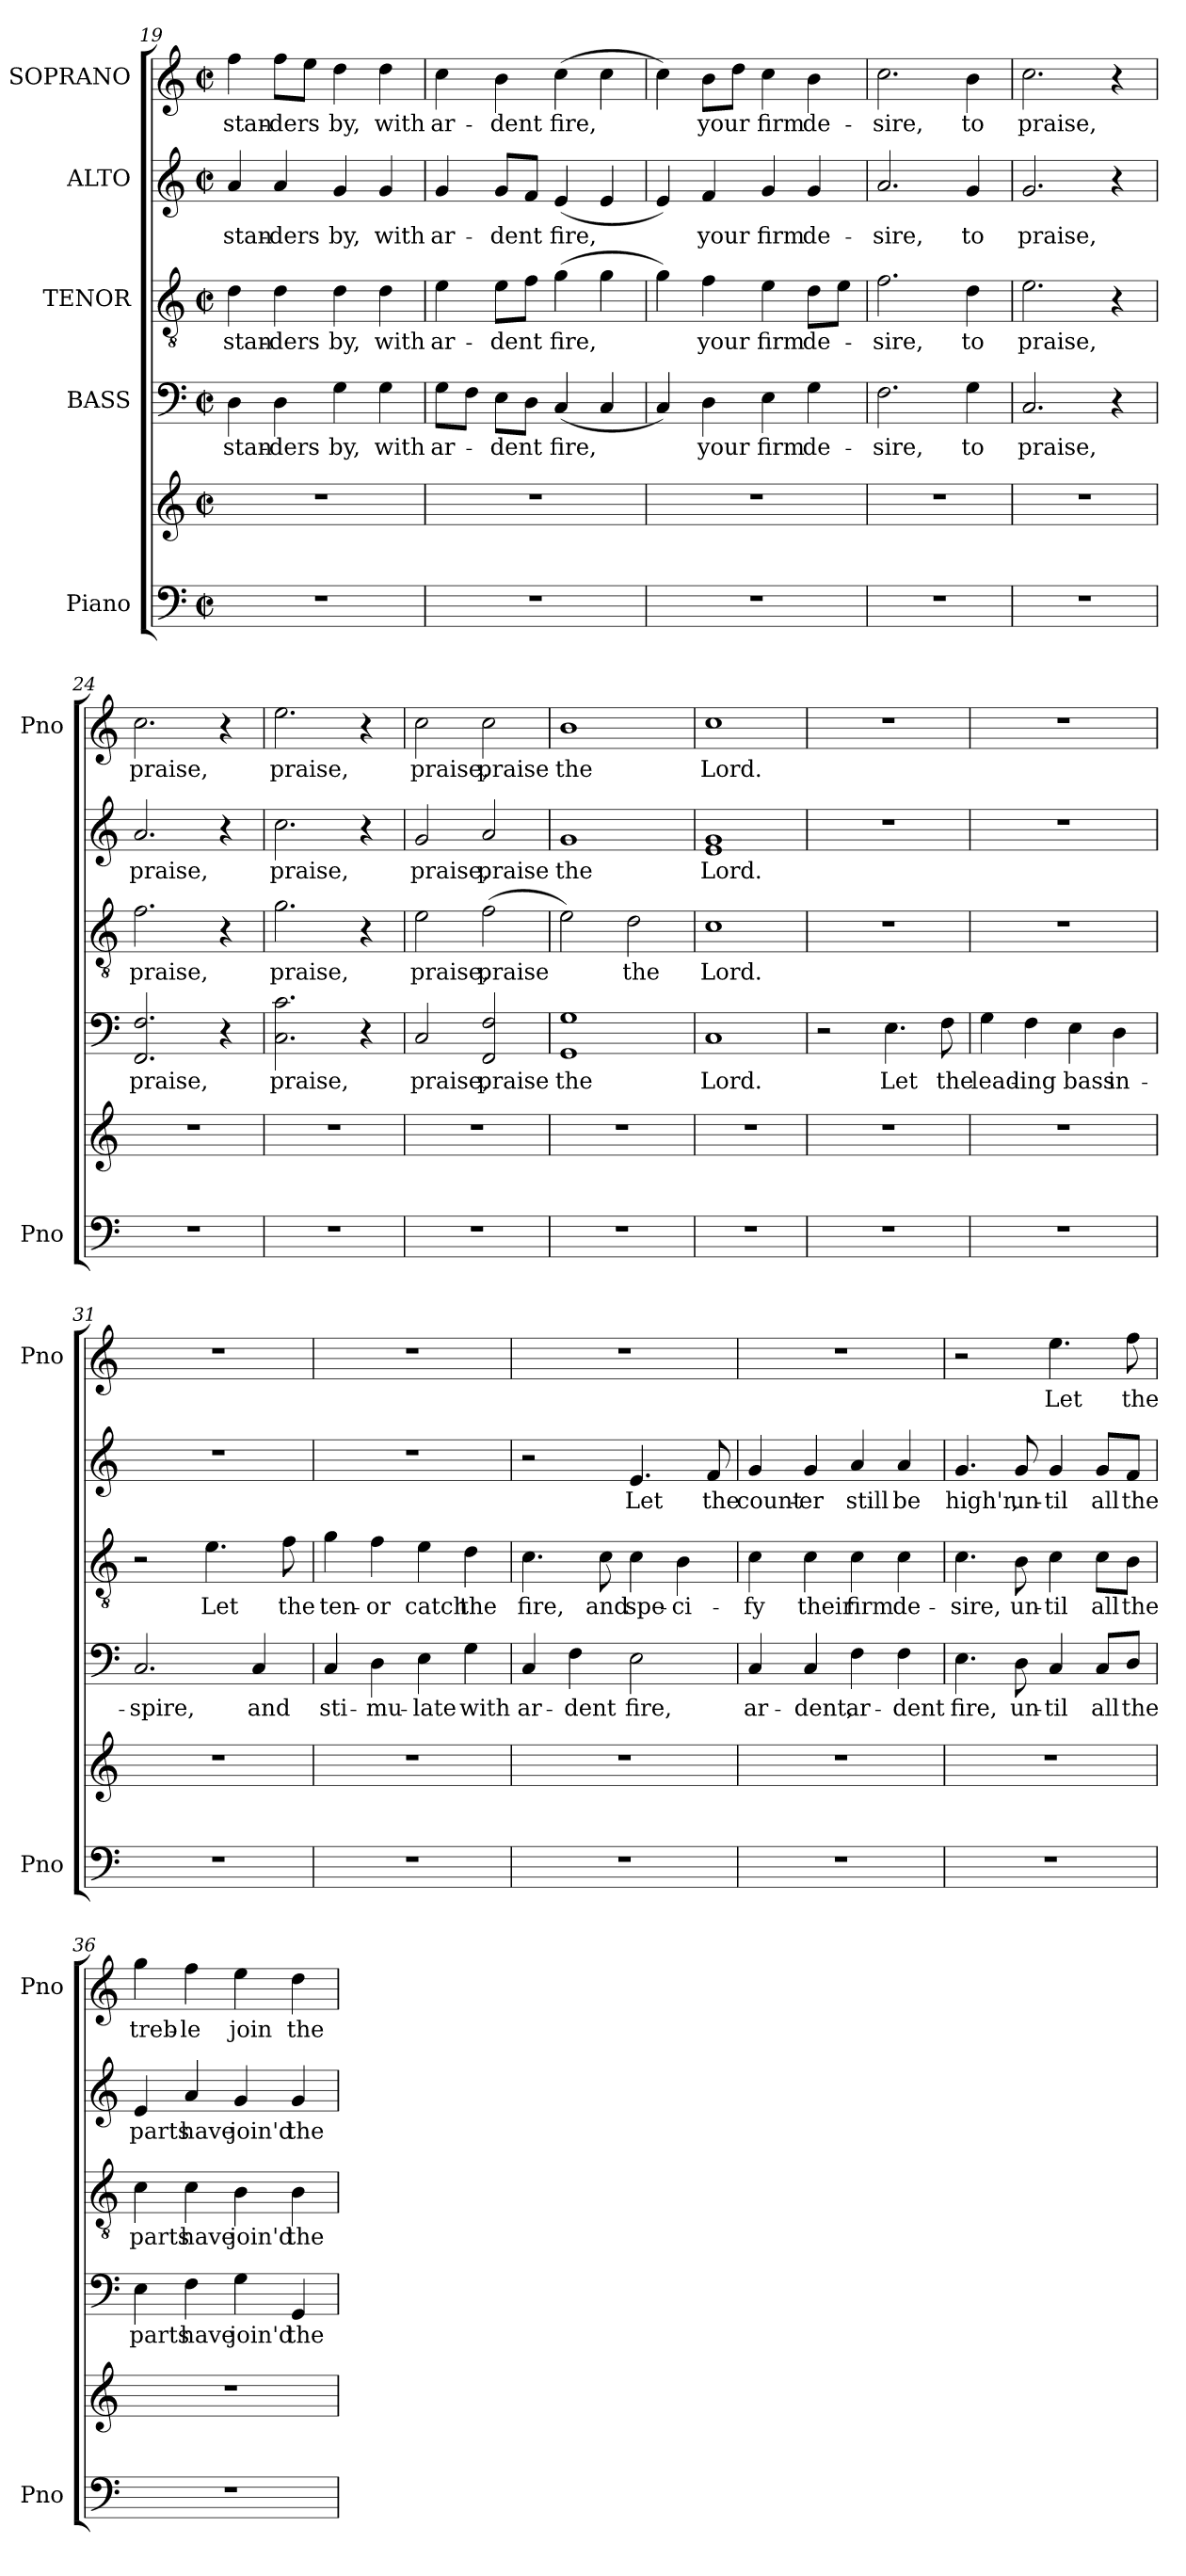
**kern	**kern	**kern	**text	**kern	**text	**kern	**text	**kern	**text
*part5	*part5	*part4	*part4	*part3	*part3	*part2	*part2	*part1	*part1
*staff6	*staff5	*staff4	*staff4	*staff3	*staff3	*staff2	*staff2	*staff1	*staff1
*I"Piano	*	*I"BASS	*	*I"TENOR	*	*I"ALTO	*	*I"SOPRANO	*
*I'Pno	*	*	*	*	*	*	*	*I'Pno	*
*clefF4	*clefG2	*clefF4	*	*clefGv2	*	*clefG2	*	*clefG2	*
*k[]	*k[]	*k[]	*	*k[]	*	*k[]	*	*k[]	*
*C:	*C:	*C:	*	*C:	*	*C:	*	*C:	*
*M2/2	*M2/2	*M2/2	*	*M2/2	*	*M2/2	*	*M2/2	*
*met(c|)	*met(c|)	*met(c|)	*	*met(c|)	*	*met(c|)	*	*met(c|)	*
=19	=19	=19	=19	=19	=19	=19	=19	=19	=19
1r	1r	4D\	stan-	4d\	stan-	4a/	stan-	4ff\	stan-
.	.	4D\	-ders	4d\	-ders	4a/	-ders	8ff\L	-ders
.	.	.	.	.	.	.	.	8ee\J	.
.	.	4G\	by,	4d\	by,	4g/	by,	4dd\	by,
.	.	4G\	with	4d\	with	4g/	with	4dd\	with
=20	=20	=20	=20	=20	=20	=20	=20	=20	=20
1r	1r	8G\L	ar-	4e\	ar-	4g/	ar-	4cc\	ar-
.	.	8F\J	.	.	.	.	.	.	.
.	.	8E\L	-dent	8e\L	-dent	8g/L	-dent	4b\	-dent
.	.	8D\J	.	8f\J	.	8f/J	.	.	.
.	.	(4C/	fire,	(4g\	fire,	(4e/	fire,	(4cc\	fire,
.	.	4C/	.	4g\	.	4e/	.	4cc\	.
!!LO:PB:g=z
=21	=21	=21	=21	=21	=21	=21	=21	=21	=21
1r	1r	4C/)	.	4g\)	.	4e/)	.	4cc\)	.
.	.	4D\	your	4f\	your	4f/	your	8b\L	your
.	.	.	.	.	.	.	.	8dd\J	.
.	.	4E\	firm	4e\	firm	4g/	firm	4cc\	firm
.	.	4G\	de-	8d\L	de-	4g/	de-	4b\	de-
.	.	.	.	8e\J	.	.	.	.	.
=22	=22	=22	=22	=22	=22	=22	=22	=22	=22
1r	1r	2.F\	-sire,	2.f\	-sire,	2.a/	-sire,	2.cc\	-sire,
.	.	4G\	to	4d\	to	4g/	to	4b\	to
=23	=23	=23	=23	=23	=23	=23	=23	=23	=23
1r	1r	2.C/	praise,	2.e\	praise,	2.g/	praise,	2.cc\	praise,
.	.	4r	.	4r	.	4r	.	4r	.
=24	=24	=24	=24	=24	=24	=24	=24	=24	=24
1r	1r	2.FF/ 2.F/	praise,	2.f\	praise,	2.a/	praise,	2.cc\	praise,
.	.	4r	.	4r	.	4r	.	4r	.
=25	=25	=25	=25	=25	=25	=25	=25	=25	=25
1r	1r	2.C\ 2.c\	praise,	2.g\	praise,	2.cc\	praise,	2.ee\	praise,
.	.	4r	.	4r	.	4r	.	4r	.
=26	=26	=26	=26	=26	=26	=26	=26	=26	=26
1r	1r	2C/	praise,	2e\	praise,	2g/	praise,	2cc\	praise,
.	.	2FF/ 2F/	praise	(2f\	praise	2a/	praise	2cc\	praise
=27	=27	=27	=27	=27	=27	=27	=27	=27	=27
1r	1r	1GG 1G	the	2e\)	.	1g	the	1b	the
.	.	.	.	2d\	the	.	.	.	.
=28	=28	=28	=28	=28	=28	=28	=28	=28	=28
1r	1r	1C	Lord.	1c	Lord.	1e 1g	Lord.	1cc	Lord.
!!LO:LB:g=z
=29	=29	=29	=29	=29	=29	=29	=29	=29	=29
1r	1r	2r	.	1r	.	1r	.	1r	.
.	.	4.E\	Let	.	.	.	.	.	.
.	.	8F\	the	.	.	.	.	.	.
=30	=30	=30	=30	=30	=30	=30	=30	=30	=30
1r	1r	4G\	lead-	1r	.	1r	.	1r	.
.	.	4F\	-ing	.	.	.	.	.	.
.	.	4E\	bass	.	.	.	.	.	.
.	.	4D\	in-	.	.	.	.	.	.
=31	=31	=31	=31	=31	=31	=31	=31	=31	=31
1r	1r	2.C/	-spire,	2r	.	1r	.	1r	.
.	.	.	.	4.e\	Let	.	.	.	.
.	.	4C/	and	.	.	.	.	.	.
.	.	.	.	8f\	the	.	.	.	.
=32	=32	=32	=32	=32	=32	=32	=32	=32	=32
1r	1r	4C/	sti-	4g\	ten-	1r	.	1r	.
.	.	4D\	-mu-	4f\	-or	.	.	.	.
.	.	4E\	-late	4e\	catch	.	.	.	.
.	.	4G\	with	4d\	the	.	.	.	.
=33	=33	=33	=33	=33	=33	=33	=33	=33	=33
1r	1r	4C/	ar-	4.c\	fire,	2r	.	1r	.
.	.	4F\	-dent	.	.	.	.	.	.
.	.	.	.	8c\	and	.	.	.	.
.	.	2E\	fire,	4c\	spe-	4.e/	Let	.	.
.	.	.	.	4B\	-ci-	.	.	.	.
.	.	.	.	.	.	8f/	the	.	.
=34	=34	=34	=34	=34	=34	=34	=34	=34	=34
1r	1r	4C/	ar-	4c\	-fy	4g/	count-	1r	.
.	.	4C/	-dent,	4c\	their	4g/	-er	.	.
.	.	4F\	ar-	4c\	firm	4a/	still	.	.
.	.	4F\	-dent	4c\	de-	4a/	be	.	.
!!LO:LB:g=z
=35	=35	=35	=35	=35	=35	=35	=35	=35	=35
1r	1r	4.E\	fire,	4.c\	-sire,	4.g/	high'r,	2r	.
.	.	8D\	un-	8B\	un-	8g/	un-	.	.
.	.	4C/	-til	4c\	-til	4g/	-til	4.ee\	Let
.	.	8C/L	all	8c\L	all	8g/L	all	.	.
.	.	8D/J	the	8B\J	the	8f/J	the	8ff\	the
=36	=36	=36	=36	=36	=36	=36	=36	=36	=36
1r	1r	4E\	parts	4c\	parts	4e/	parts	4gg\	treb-
.	.	4F\	have	4c\	have	4a/	have	4ff\	-le
.	.	4G\	join'd	4B\	join'd	4g/	join'd	4ee\	join
.	.	4GG/	the	4B\	the	4g/	the	4dd\	the
=	=	=	=	=	=	=	=	=	=
*-	*-	*-	*-	*-	*-	*-	*-	*-	*-
